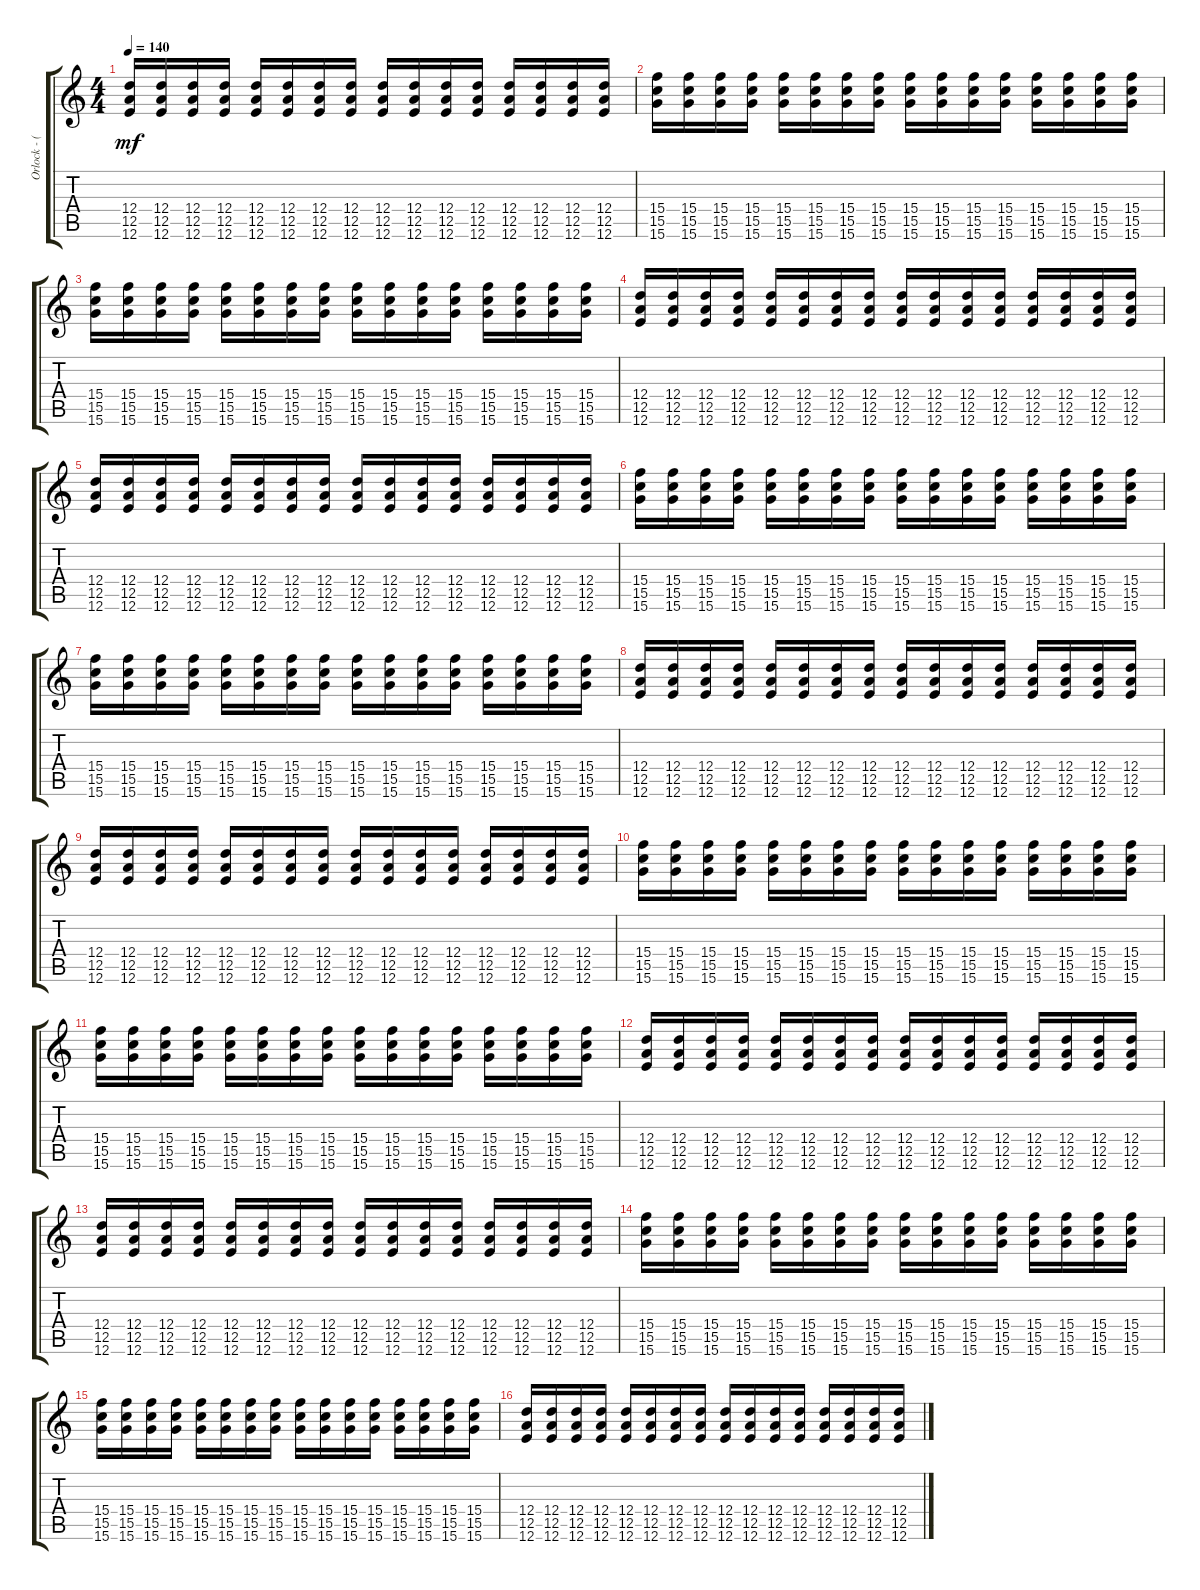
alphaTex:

\track ("Orlock - (All Leads)" "Orlock - (") {instrument distortionguitar}
\staff {score tabs}
\tuning (E4 B3 G3 D3 A2 E2) {hide}
\ts (4 4)
\tempo 140
\clef g2
\ks c
(12.4 12.5 12.6).16{dy mf} (12.4 12.5 12.6).16 (12.4 12.5 12.6).16 (12.4 12.5 12.6).16 (12.4 12.5 12.6).16 (12.4 12.5 12.6).16 (12.4 12.5 12.6).16 (12.4 12.5 12.6).16 (12.4 12.5 12.6).16 (12.4 12.5 12.6).16 (12.4 12.5 12.6).16 (12.4 12.5 12.6).16 (12.4 12.5 12.6).16 (12.4 12.5 12.6).16 (12.4 12.5 12.6).16 (12.4 12.5 12.6).16 |
(15.4 15.5 15.6).16 (15.4 15.5 15.6).16 (15.4 15.5 15.6).16 (15.4 15.5 15.6).16 (15.4 15.5 15.6).16 (15.4 15.5 15.6).16 (15.4 15.5 15.6).16 (15.4 15.5 15.6).16 (15.4 15.5 15.6).16 (15.4 15.5 15.6).16 (15.4 15.5 15.6).16 (15.4 15.5 15.6).16 (15.4 15.5 15.6).16 (15.4 15.5 15.6).16 (15.4 15.5 15.6).16 (15.4 15.5 15.6).16 |
(15.4 15.5 15.6).16 (15.4 15.5 15.6).16 (15.4 15.5 15.6).16 (15.4 15.5 15.6).16 (15.4 15.5 15.6).16 (15.4 15.5 15.6).16 (15.4 15.5 15.6).16 (15.4 15.5 15.6).16 (15.4 15.5 15.6).16 (15.4 15.5 15.6).16 (15.4 15.5 15.6).16 (15.4 15.5 15.6).16 (15.4 15.5 15.6).16 (15.4 15.5 15.6).16 (15.4 15.5 15.6).16 (15.4 15.5 15.6).16 |
(12.4 12.5 12.6).16 (12.4 12.5 12.6).16 (12.4 12.5 12.6).16 (12.4 12.5 12.6).16 (12.4 12.5 12.6).16 (12.4 12.5 12.6).16 (12.4 12.5 12.6).16 (12.4 12.5 12.6).16 (12.4 12.5 12.6).16 (12.4 12.5 12.6).16 (12.4 12.5 12.6).16 (12.4 12.5 12.6).16 (12.4 12.5 12.6).16 (12.4 12.5 12.6).16 (12.4 12.5 12.6).16 (12.4 12.5 12.6).16 |
(12.4 12.5 12.6).16 (12.4 12.5 12.6).16 (12.4 12.5 12.6).16 (12.4 12.5 12.6).16 (12.4 12.5 12.6).16 (12.4 12.5 12.6).16 (12.4 12.5 12.6).16 (12.4 12.5 12.6).16 (12.4 12.5 12.6).16 (12.4 12.5 12.6).16 (12.4 12.5 12.6).16 (12.4 12.5 12.6).16 (12.4 12.5 12.6).16 (12.4 12.5 12.6).16 (12.4 12.5 12.6).16 (12.4 12.5 12.6).16 |
(15.4 15.5 15.6).16 (15.4 15.5 15.6).16 (15.4 15.5 15.6).16 (15.4 15.5 15.6).16 (15.4 15.5 15.6).16 (15.4 15.5 15.6).16 (15.4 15.5 15.6).16 (15.4 15.5 15.6).16 (15.4 15.5 15.6).16 (15.4 15.5 15.6).16 (15.4 15.5 15.6).16 (15.4 15.5 15.6).16 (15.4 15.5 15.6).16 (15.4 15.5 15.6).16 (15.4 15.5 15.6).16 (15.4 15.5 15.6).16 |
(15.4 15.5 15.6).16 (15.4 15.5 15.6).16 (15.4 15.5 15.6).16 (15.4 15.5 15.6).16 (15.4 15.5 15.6).16 (15.4 15.5 15.6).16 (15.4 15.5 15.6).16 (15.4 15.5 15.6).16 (15.4 15.5 15.6).16 (15.4 15.5 15.6).16 (15.4 15.5 15.6).16 (15.4 15.5 15.6).16 (15.4 15.5 15.6).16 (15.4 15.5 15.6).16 (15.4 15.5 15.6).16 (15.4 15.5 15.6).16 |
(12.4 12.5 12.6).16 (12.4 12.5 12.6).16 (12.4 12.5 12.6).16 (12.4 12.5 12.6).16 (12.4 12.5 12.6).16 (12.4 12.5 12.6).16 (12.4 12.5 12.6).16 (12.4 12.5 12.6).16 (12.4 12.5 12.6).16 (12.4 12.5 12.6).16 (12.4 12.5 12.6).16 (12.4 12.5 12.6).16 (12.4 12.5 12.6).16 (12.4 12.5 12.6).16 (12.4 12.5 12.6).16 (12.4 12.5 12.6).16 |
(12.4 12.5 12.6).16 (12.4 12.5 12.6).16 (12.4 12.5 12.6).16 (12.4 12.5 12.6).16 (12.4 12.5 12.6).16 (12.4 12.5 12.6).16 (12.4 12.5 12.6).16 (12.4 12.5 12.6).16 (12.4 12.5 12.6).16 (12.4 12.5 12.6).16 (12.4 12.5 12.6).16 (12.4 12.5 12.6).16 (12.4 12.5 12.6).16 (12.4 12.5 12.6).16 (12.4 12.5 12.6).16 (12.4 12.5 12.6).16 |
(15.4 15.5 15.6).16 (15.4 15.5 15.6).16 (15.4 15.5 15.6).16 (15.4 15.5 15.6).16 (15.4 15.5 15.6).16 (15.4 15.5 15.6).16 (15.4 15.5 15.6).16 (15.4 15.5 15.6).16 (15.4 15.5 15.6).16 (15.4 15.5 15.6).16 (15.4 15.5 15.6).16 (15.4 15.5 15.6).16 (15.4 15.5 15.6).16 (15.4 15.5 15.6).16 (15.4 15.5 15.6).16 (15.4 15.5 15.6).16 |
(15.4 15.5 15.6).16 (15.4 15.5 15.6).16 (15.4 15.5 15.6).16 (15.4 15.5 15.6).16 (15.4 15.5 15.6).16 (15.4 15.5 15.6).16 (15.4 15.5 15.6).16 (15.4 15.5 15.6).16 (15.4 15.5 15.6).16 (15.4 15.5 15.6).16 (15.4 15.5 15.6).16 (15.4 15.5 15.6).16 (15.4 15.5 15.6).16 (15.4 15.5 15.6).16 (15.4 15.5 15.6).16 (15.4 15.5 15.6).16 |
(12.4 12.5 12.6).16 (12.4 12.5 12.6).16 (12.4 12.5 12.6).16 (12.4 12.5 12.6).16 (12.4 12.5 12.6).16 (12.4 12.5 12.6).16 (12.4 12.5 12.6).16 (12.4 12.5 12.6).16 (12.4 12.5 12.6).16 (12.4 12.5 12.6).16 (12.4 12.5 12.6).16 (12.4 12.5 12.6).16 (12.4 12.5 12.6).16 (12.4 12.5 12.6).16 (12.4 12.5 12.6).16 (12.4 12.5 12.6).16 |
(12.4 12.5 12.6).16 (12.4 12.5 12.6).16 (12.4 12.5 12.6).16 (12.4 12.5 12.6).16 (12.4 12.5 12.6).16 (12.4 12.5 12.6).16 (12.4 12.5 12.6).16 (12.4 12.5 12.6).16 (12.4 12.5 12.6).16 (12.4 12.5 12.6).16 (12.4 12.5 12.6).16 (12.4 12.5 12.6).16 (12.4 12.5 12.6).16 (12.4 12.5 12.6).16 (12.4 12.5 12.6).16 (12.4 12.5 12.6).16 |
(15.4 15.5 15.6).16 (15.4 15.5 15.6).16 (15.4 15.5 15.6).16 (15.4 15.5 15.6).16 (15.4 15.5 15.6).16 (15.4 15.5 15.6).16 (15.4 15.5 15.6).16 (15.4 15.5 15.6).16 (15.4 15.5 15.6).16 (15.4 15.5 15.6).16 (15.4 15.5 15.6).16 (15.4 15.5 15.6).16 (15.4 15.5 15.6).16 (15.4 15.5 15.6).16 (15.4 15.5 15.6).16 (15.4 15.5 15.6).16 |
(15.4 15.5 15.6).16 (15.4 15.5 15.6).16 (15.4 15.5 15.6).16 (15.4 15.5 15.6).16 (15.4 15.5 15.6).16 (15.4 15.5 15.6).16 (15.4 15.5 15.6).16 (15.4 15.5 15.6).16 (15.4 15.5 15.6).16 (15.4 15.5 15.6).16 (15.4 15.5 15.6).16 (15.4 15.5 15.6).16 (15.4 15.5 15.6).16 (15.4 15.5 15.6).16 (15.4 15.5 15.6).16 (15.4 15.5 15.6).16 |
(12.4 12.5 12.6).16 (12.4 12.5 12.6).16 (12.4 12.5 12.6).16 (12.4 12.5 12.6).16 (12.4 12.5 12.6).16 (12.4 12.5 12.6).16 (12.4 12.5 12.6).16 (12.4 12.5 12.6).16 (12.4 12.5 12.6).16 (12.4 12.5 12.6).16 (12.4 12.5 12.6).16 (12.4 12.5 12.6).16 (12.4 12.5 12.6).16 (12.4 12.5 12.6).16 (12.4 12.5 12.6).16 (12.4 12.5 12.6).16
